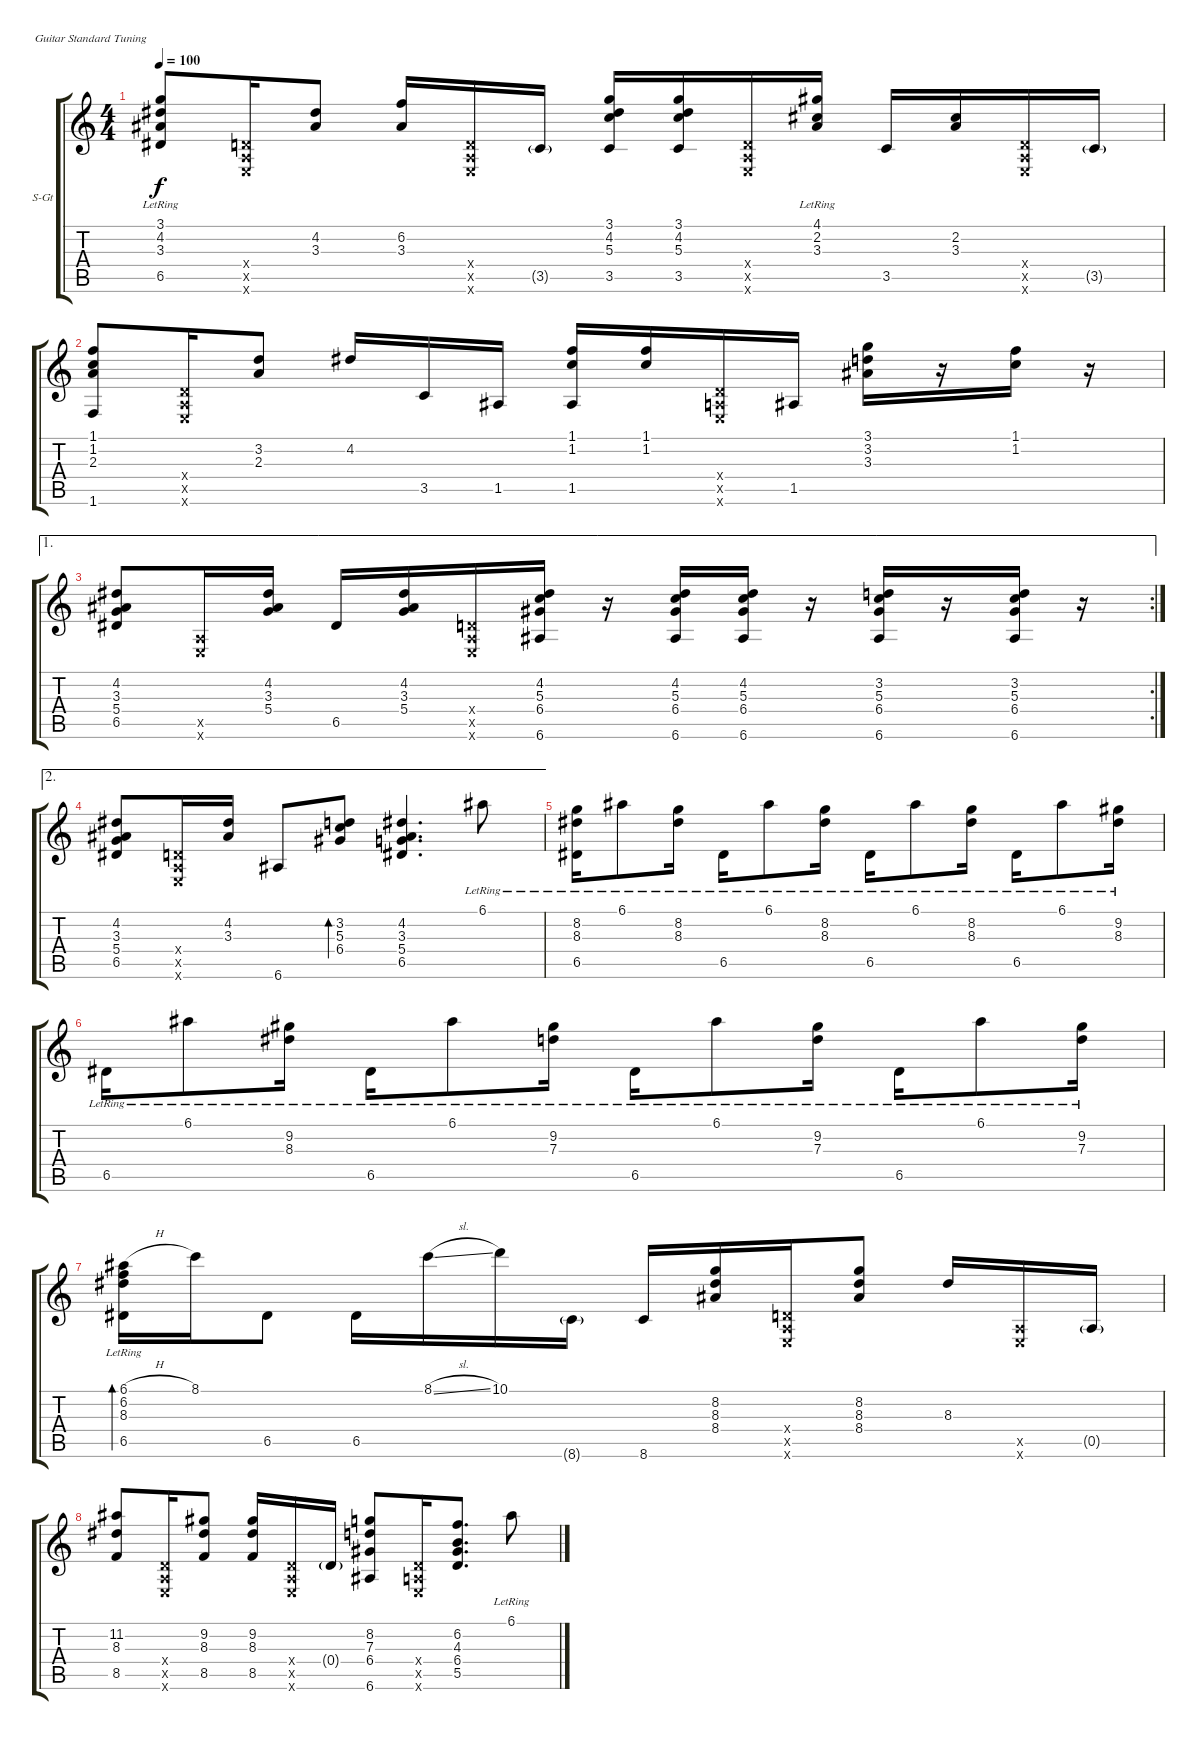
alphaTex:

\defaultSystemsLayout 4
\bracketExtendMode groupsimilarinstruments
\firstSystemTrackNameOrientation horizontal
\otherSystemsTrackNameOrientation horizontal
\track ("Steel Guitar" "S-Gt") {instrument acousticguitarsteel}
\staff {score tabs}
\tuning (E4 B3 G3 D3 A2 E2)
\ts (4 4)
\tempo 100
\clef g2
\ks c
(3.1 6.5 4.2 3.3{lr}).8{dy f} (0.6{x} 0.5{x} 0.4{x}).16 (4.2 3.3).8 (6.2 3.3).16 (0.6{x} 0.5{x} 0.4{x}).16 3.5{g}.16 (3.5 3.1 4.2 5.3).16 (3.1 4.2 5.3 3.5).16 (0.6{x} 0.5{x} 0.4{x}).16 (4.1 2.2 3.3{lr}).16 3.5.16 (2.2 3.3).16 (0.6{x} 0.5{x} 0.4{x}).16 3.5{g}.16 |
(1.1 1.2 2.3 1.6).8 (0.6{x} 0.5{x} 0.4{x}).16 (3.2 2.3).8 4.2.16 3.5.16 1.5.16 (1.1 1.2 1.5).16 (1.1 1.2).16 (0.6{x} 0.5{x} 0.4{x}).16 1.5.16 (3.1 3.2 3.3).16 r.16 (1.1 1.2).16 r.16 |
\ae 1
\rc 2
(4.2 3.3 5.4 6.5).8 (0.5{x} 0.6{x}).16 (4.2 3.3 5.4).16 6.5.16 (5.4 3.3 4.2).16 (0.6{x} 0.5{x} 0.4{x}).16 (4.2 5.3 6.4 6.6).16 r.16 (4.2 5.3 6.4 6.6).16 (4.2 5.3 6.4 6.6).16 r.16 (3.2 5.3 6.4 6.6).16 r.16 (3.2 5.3 6.4 6.6).16 r.16 |
\ae 2
(4.2 3.3 5.4 6.5).8 (0.6{x} 0.5{x} 0.4{x}).16 (4.2 3.3).16 6.6.8 (3.2 6.4 5.3).8{bd 86} (4.2 3.3 5.4 6.5).4{d} 6.1{lr}.8 |
(8.2{lr} 6.5{lr} 8.3{lr}).16 6.1{lr}.8 (8.2{lr} 8.3).16 6.5{lr}.16 6.1{lr}.8 (8.2{lr} 8.3).16 6.5{lr}.16 6.1{lr}.8 (8.2{lr} 8.3).16 6.5{lr}.16 6.1{lr}.8 (9.2{lr} 8.3).16 |
6.5{lr}.16 6.1{lr}.8 (9.2{lr} 8.3{lr}).16 6.5{lr}.16 6.1{lr}.8 (9.2{lr} 7.3{lr}).16 6.5{lr}.16 6.1{lr}.8 (9.2{lr} 7.3{lr}).16 6.5{lr}.16 6.1{lr}.8 (9.2{lr} 7.3{lr}).16 |
(6.1{h lr} 6.5{lr} 8.3{lr} 6.2{lr}).16{bd 80} 8.1.16 6.5.8 6.5.16 8.1{sl}.16 10.1.16 8.6{g}.16 8.6.16 (8.2 8.3 8.4).16 (0.6{x} 0.5{x} 0.4{x}).16 (8.3 8.4 8.2).8 8.3.16 (0.6{x} 0.5{x}).16 0.5{g}.16 |
(11.2 8.5 8.3).8 (0.6{x} 0.5{x} 0.4{x}).16 (9.2 8.3 8.5).8 (8.5 9.2 8.3).16 (0.6{x} 0.5{x} 0.4{x}).16 0.4{g}.16 (6.6 6.4 7.3 8.2).8 (0.4{x} 0.6{x} 0.5{x}).16 (5.5 6.4 4.3 6.2).8{d} 6.1{lr}.8
